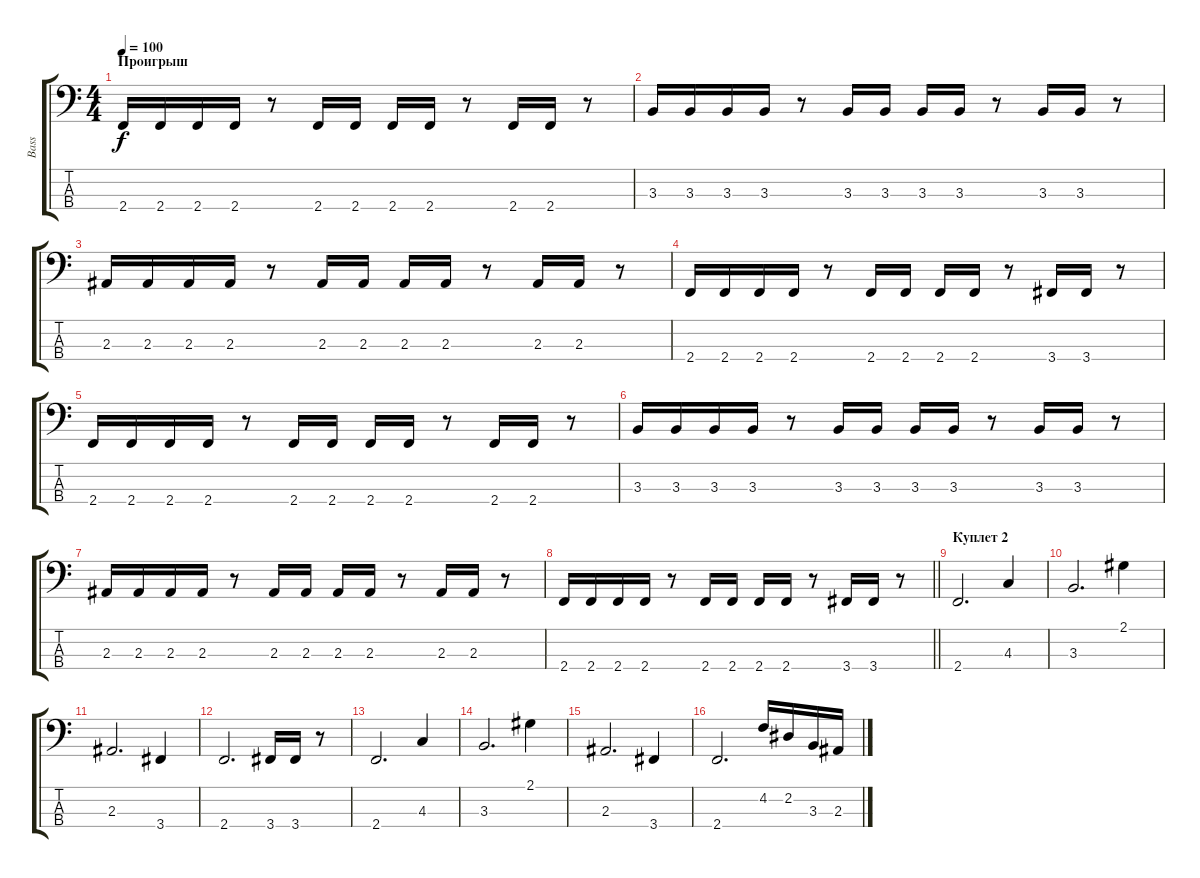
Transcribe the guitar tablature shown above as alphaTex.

\track ("Bass" "Bass") {instrument electricbassfinger}
\staff {score tabs}
\tuning (Gb2 Db2 Ab1 Eb1) {hide}
\ts (4 4)
\section ("" "Проигрыш")
\tempo 100
\clef f4
\ks c
2.4.16{dy f} 2.4.16 2.4.16 2.4.16 r.8 2.4.16 2.4.16 2.4.16 2.4.16 r.8 2.4.16 2.4.16 r.8 |
3.3.16 3.3.16 3.3.16 3.3.16 r.8 3.3.16 3.3.16 3.3.16 3.3.16 r.8 3.3.16 3.3.16 r.8 |
2.3.16 2.3.16 2.3.16 2.3.16 r.8 2.3.16 2.3.16 2.3.16 2.3.16 r.8 2.3.16 2.3.16 r.8 |
2.4.16 2.4.16 2.4.16 2.4.16 r.8 2.4.16 2.4.16 2.4.16 2.4.16 r.8 3.4.16 3.4.16 r.8 |
2.4.16 2.4.16 2.4.16 2.4.16 r.8 2.4.16 2.4.16 2.4.16 2.4.16 r.8 2.4.16 2.4.16 r.8 |
3.3.16 3.3.16 3.3.16 3.3.16 r.8 3.3.16 3.3.16 3.3.16 3.3.16 r.8 3.3.16 3.3.16 r.8 |
2.3.16 2.3.16 2.3.16 2.3.16 r.8 2.3.16 2.3.16 2.3.16 2.3.16 r.8 2.3.16 2.3.16 r.8 |
\barLineRight lightlight
2.4.16 2.4.16 2.4.16 2.4.16 r.8 2.4.16 2.4.16 2.4.16 2.4.16 r.8 3.4.16 3.4.16 r.8 |
\section ("" "Куплет 2")
2.4.2{d} 4.3.4 |
3.3.2{d} 2.1.4 |
2.3.2{d} 3.4.4 |
2.4.2{d} 3.4.16 3.4.16 r.8 |
2.4.2{d} 4.3.4 |
3.3.2{d} 2.1.4 |
2.3.2{d} 3.4.4 |
2.4.2{d} 4.2.16 2.2.16 3.3.16 2.3.16
